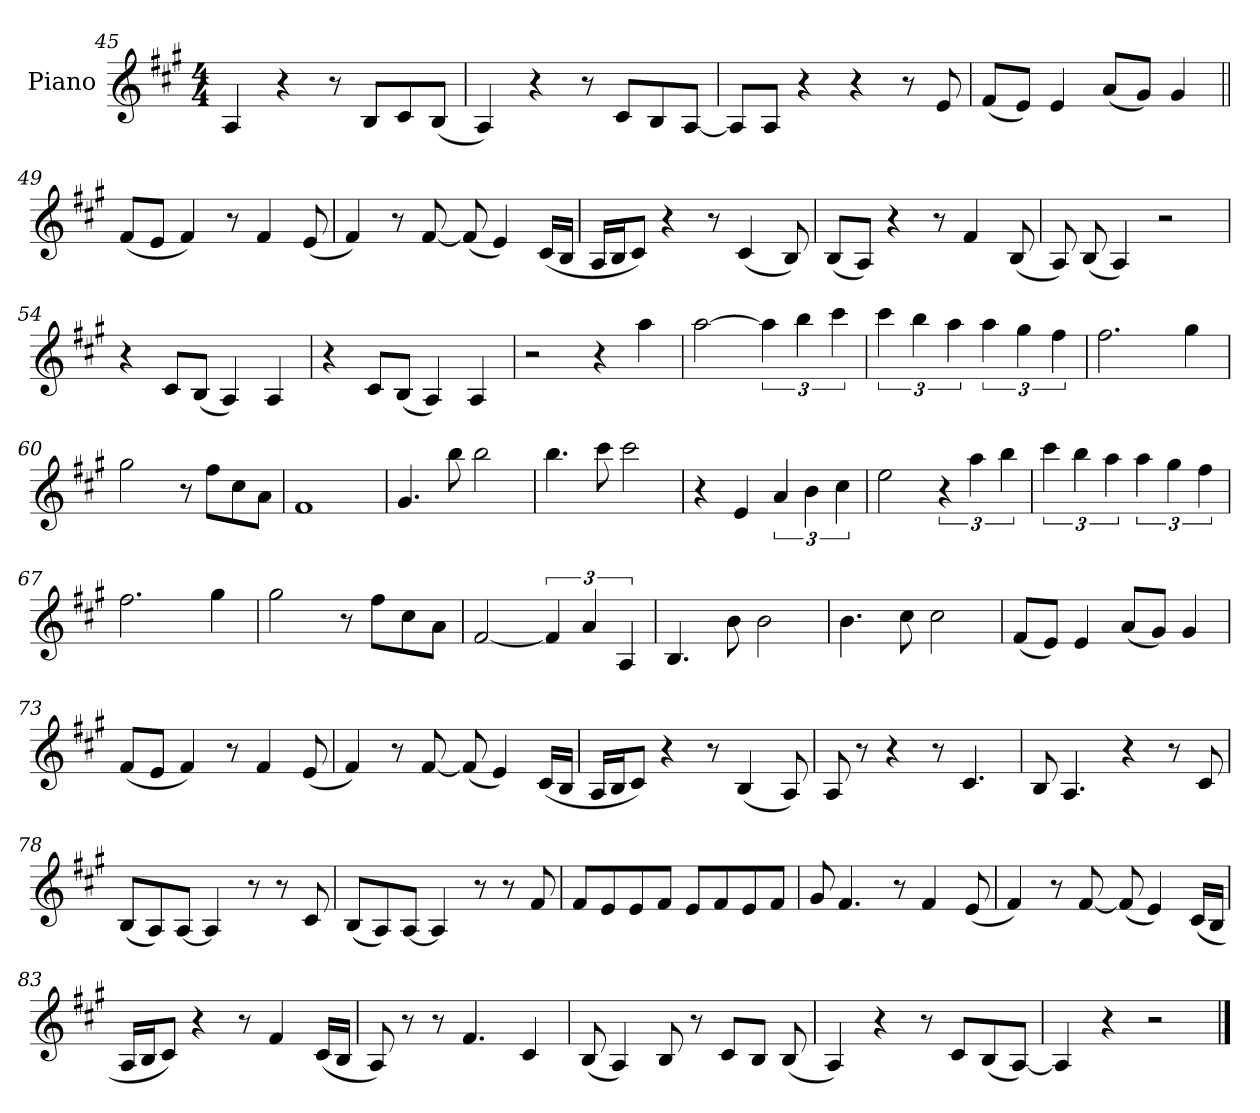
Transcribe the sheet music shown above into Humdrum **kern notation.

**kern
*part1
*staff1
*I"Piano
*I'Pno.
*clefG2
*k[f#c#g#]
*M4/4
=45
4A
4r
8r
8BL
8c#
(<8BJ
=46
4A)
4r
8r
8c#L
8B
[8AJ
=47
8AL]
8AJ
4r
4r
8r
8e
=48
(<8f#L
8eJ)
4e
(<8aL
8g#J)
4g#
=49||
(<8f#L
8eJ
4f#)
8r
4f#
(<8e
=50
4f#)
8r
[8f#
(<8f#]
4e)
(<16c#LL
16BJJ
=51
16ALL
16BJ
8c#J)
4r
8r
(<4c#
8B)
=52
(<8BL
8AJ)
4r
8r
4f#
(<8B
=53
8A)
(<8B
4A)
2r
=54
4r
8c#L
(<8BJ
4A)
4A
=55
4r
8c#L
(<8BJ
4A)
4A
=56
2r
4r
4aa!
=57
[2aa!
6aa!]
6bb!
6ccc#!
=58
6ccc#!
6bb!
6aa!
6aa!
6gg#!
6ff#!
=59
2.ff#!
4gg#!
=60
2gg#!
8r
8ff#!L
8cc#!
8a!J
=61
1f#!
=62
4.g#!
8bb!
2bb!
=63
4.bb!
8ccc#!
2ccc#!
=64
4r
4e!
6a!
6b!
6cc#!
=65
2ee!
6r
6aa!
6bb!
=66
6ccc#!
6bb!
6aa!
6aa!
6gg#!
6ff#!
=67
2.ff#!
4gg#!
=68
2gg#!
8r
8ff#!L
8cc#!
8a!J
=69
[2f#!
6f#!]
6a!
6A!
=70
4.B!
8b!
2b!
=71
4.b!
8cc#!
2cc#!
=72
(<8f#L
8eJ)
4e
(<8aL
8g#J)
4g#
=73
(<8f#L
8eJ
4f#)
8r
4f#
(<8e
=74
4f#)
8r
[8f#
(<8f#]
4e)
(<16c#LL
16BJJ
=75
16ALL
16BJ
8c#J)
4r
8r
(<4B
8A)
=76
8A
8r
4r
8r
4.c#
=77
8B
4.A
4r
8r
8c#
=78
(<8BL
8A)
[8AJ
4A]
8r
8r
8c#
=79
(<8BL
8A)
[8AJ
4A]
8r
8r
8f#
=80
8f#L
8e
8e
8f#J
8eL
8f#
8e
8f#J
=81
8g#
4.f#
8r
4f#
(<8e
=82
4f#)
8r
[8f#
(<8f#]
4e)
(<16c#LL
16BJJ
=83
16ALL
16BJ
8c#J)
4r
8r
4f#
(<16c#LL
16BJJ
=84
8A)
8r
8r
4.f#
4c#
=85
(<8B
4A)
8B
8r
8c#L
8BJ
(<8B
=86
4A)
4r
8r
8c#L
(<8B
[8AJ)
=87
4A]
4r
2r
==
*-
